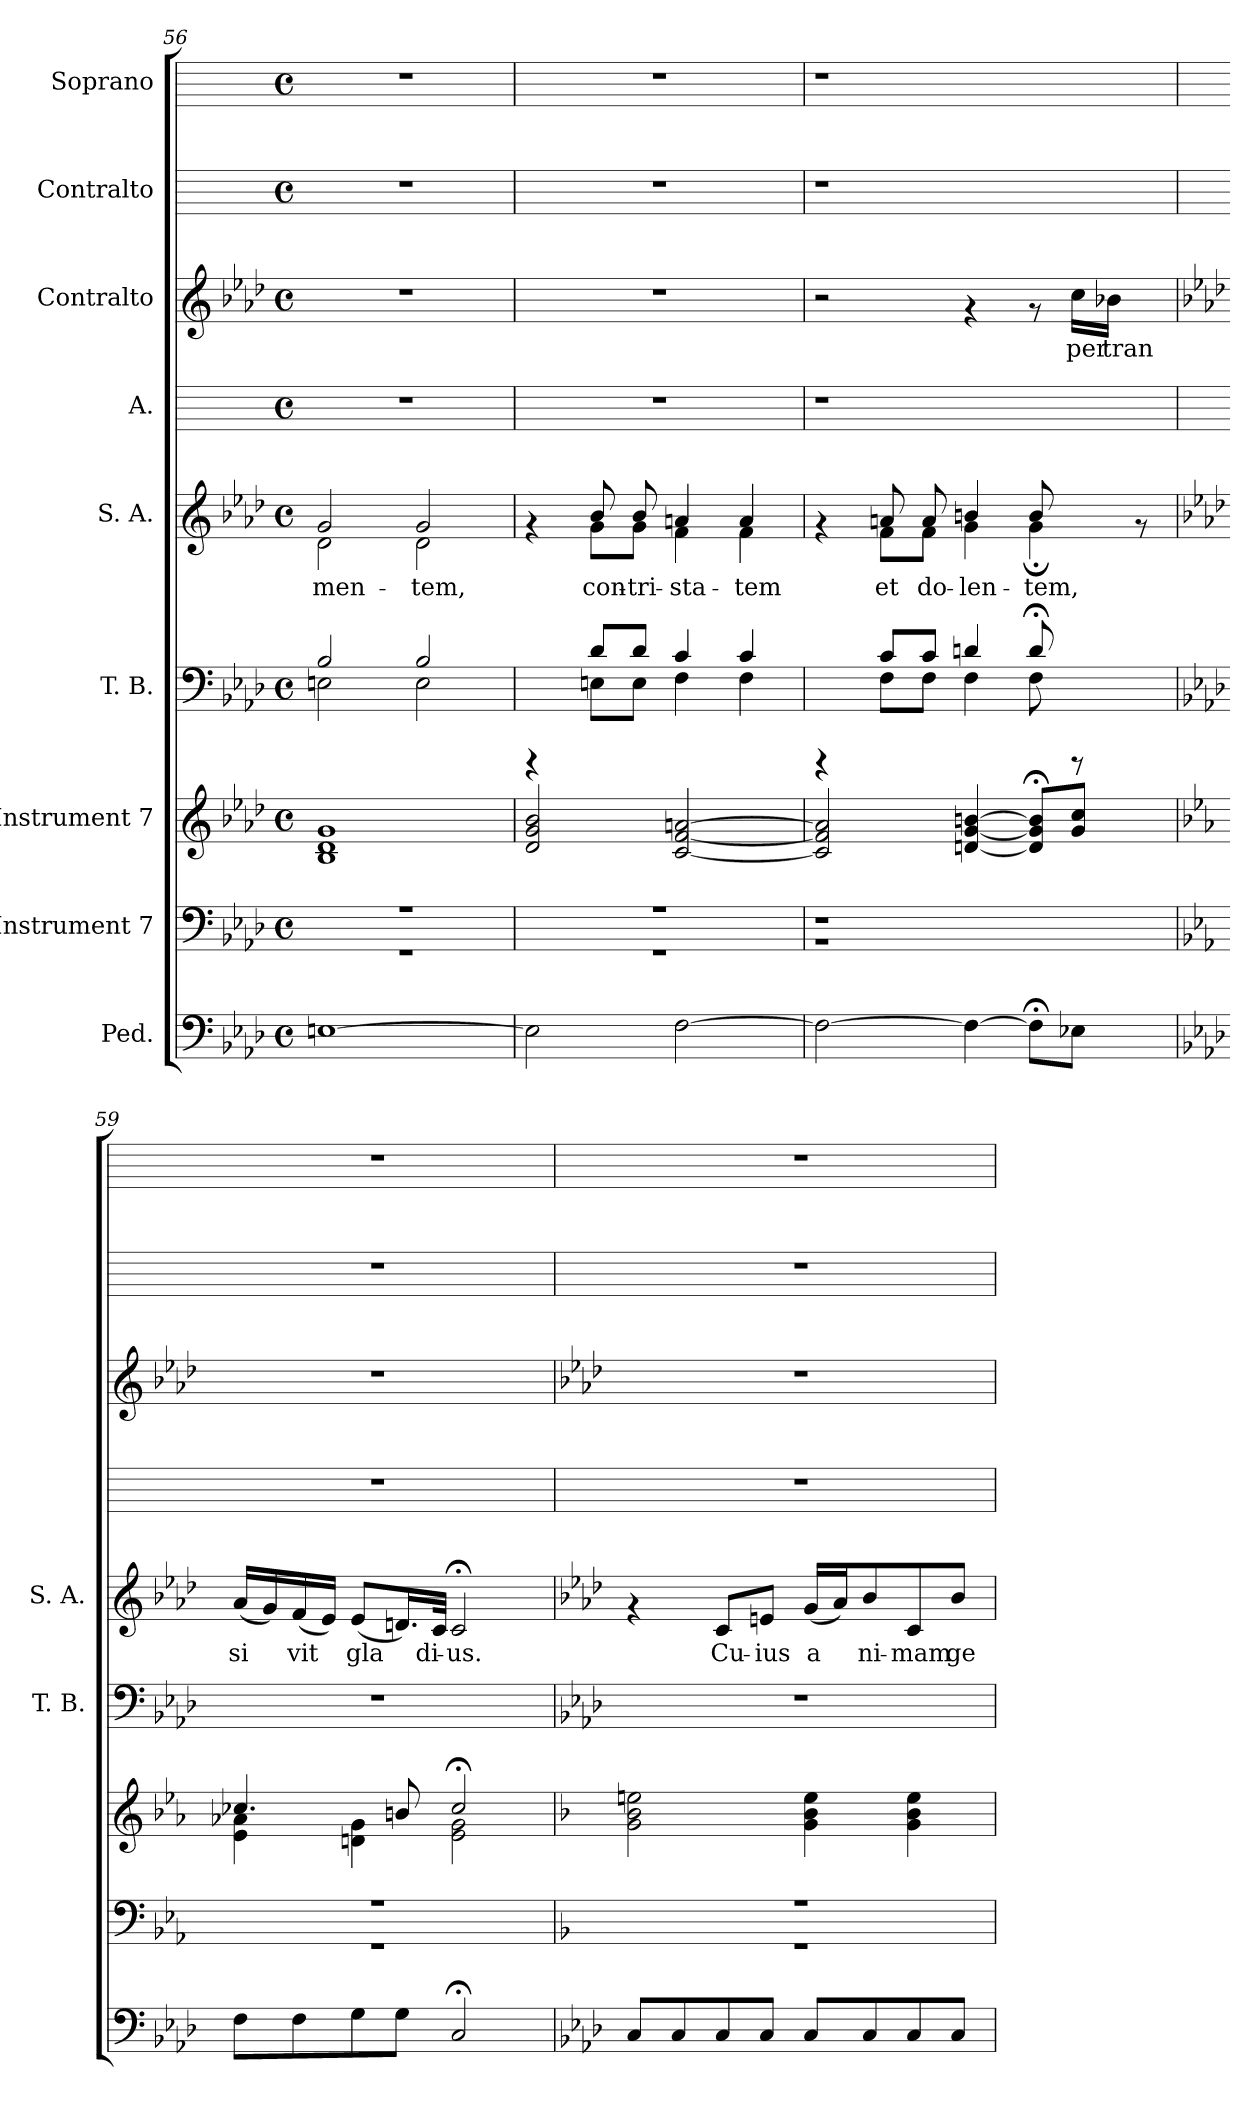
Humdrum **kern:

**kern	**kern	**kern	**kern	**kern	**text	**kern	**kern	**text	**kern	**kern
*part9	*part8	*part7	*part6	*part5	*part5	*part4	*part3	*part3	*part2	*part1
*staff9	*staff8	*staff7	*staff6	*staff5	*staff5	*staff4	*staff3	*staff3	*staff2	*staff1
*I"Ped.	*I"Instrument 7	*I"Instrument 7	*I"T.  B.	*I"S.  A.	*	*I"A.	*I"Contralto	*	*I"Contralto	*I"Soprano
*	*	*	*I'T.  B.	*I'S.  A.	*	*	*	*	*	*
*clefF4	*clefF4	*clefG2	*clefF4	*clefG2	*	*	*clefG2	*	*	*
*k[b-e-a-d-]	*k[b-e-a-d-]	*k[b-e-a-d-]	*k[b-e-a-d-]	*k[b-e-a-d-]	*	*k[]	*k[b-e-a-d-]	*	*k[]	*k[]
*A-:	*A-:	*A-:	*A-:	*A-:	*	*C:	*A-:	*	*C:	*C:
*M4/4	*M4/4	*M4/4	*M4/4	*M4/4	*	*M4/4	*M4/4	*	*M4/4	*M4/4
*met(c)	*met(c)	*met(c)	*met(c)	*met(c)	*	*met(c)	*met(c)	*	*met(c)	*met(c)
=56	=56	=56	=56	=56	=56	=56	=56	=56	=56	=56
*	*^	*	*^	*^	*	*	*	*	*	*
!	!	!	!	!	!	!	!	!LO:LY:b:cj	!	!	!	!	!
[>1En	1r	1r	1d- 1B- 1g	2B-/	2En\	2g/	2d-\	-men-	1r	1r	.	1r	1r
!	!	!	!	!	!	!	!	!LO:LY:b:cj	!	!	!	!	!
.	.	.	.	2B-/	2E\	2g/	2d-\	-tem,	.	.	.	.	.
=57	=57	=57	=57	=57	=57	=57	=57	=57	=57	=57	=57	=57	=57
2E\]	1r	1r	2g/ 2d-/ 2b-/	4rCCC	4ryy	4rf	4ryy	.	1r	1r	.	1r	1r
!	!	!	!	!	!	!	!	!LO:LY:b:cj	!	!	!	!	!
.	.	.	.	8d-/L	8En\L	8b-/L	8g\L	con-	.	.	.	.	.
!	!	!	!	!	!	!	!	!LO:LY:b:cj	!	!	!	!	!
.	.	.	.	8d-/J	8E\J	8b-/	8g\J	-tri-	.	.	.	.	.
!	!	!	!	!	!	!	!	!LO:LY:b:cj	!	!	!	!	!
[>2F\	.	.	[<2f/ [<2c/ [>2an/	4c/	4F\	4an/	4f\	-sta-	.	.	.	.	.
!	!	!	!	!	!	!	!	!LO:LY:b:cj	!	!	!	!	!
.	.	.	.	4c/	4F\	4a/	4f\	-tem	.	.	.	.	.
=58	=58	=58	=58	=58	=58	=58	=58	=58	=58	=58	=58	=58	=58
2F\_>	1r	1r	2f/] 2c/] 2a/]	4rCCC	4ryy	4rf	4ryy	.	1r	2r	.	1r	1r
!	!	!	!	!	!	!	!	!LO:LY:b:cj	!	!	!	!	!
.	.	.	.	8c/L	8F\L	8an/L	8f\L	et	.	.	.	.	.
!	!	!	!	!	!	!	!	!LO:LY:b:cj	!	!	!	!	!
.	.	.	.	8c/J	8F\J	8a/	8f\J	do-	.	.	.	.	.
!	!	!	!	!	!	!	!	!LO:LY:b:cj	!	!	!	!	!
4F\_>	.	.	[<4g/ [<4dn/ [>4bn/	4dn/	4F\	4bn/	4g\	-len-	.	4rf	.	.	.
!	!	!	!	!	!	!	!	!LO:LY:b:cj	!	!	!	!	!
8F;<\L]	.	.	8b/];< 8d/];< 8g/];<L	8d;/	8F\	4g\	8b;</	-tem,	.	8rf	.	.	.
!	!	!	!	!	!	!	!	!	!	!	!LO:LY:b:cj	!	!
8E-X\J	.	.	8g/ 8cc/J	8rCCC	8ryy	.	4ryy	.	.	16cc\L	per	.	.
!	!	!	!	!	!	!	!	!	!	!	!LO:LY:b:cj	!	!
.	.	.	.	.	.	.	.	.	.	16b-X\J	tran	.	.
8ryy	8ryy	8ryy	8ryy	8ryy	8ryy	8rf	.	.	8ryy	8ryy	.	8ryy	8ryy
*	*	*	*	*v	*v	*	*	*	*	*	*	*	*
*	*	*	*	*	*v	*v	*	*	*	*	*	*
!!LO:LB:g=z
=59	=59	=59	=59	=59	=59	=59	=59	=59	=59	=59	=59
*	*k[b-e-a-]	*	*k[b-e-a-]	*	*	*	*	*	*	*	*
*	*E-:	*	*E-:	*	*	*	*	*	*	*	*
*	*	*	*^	*^	*	*	*	*	*	*	*
!	!	!	!	!	!	!	!	!LO:LY:b:cj	!	!	!	!	!
*	*	*	*	*	*v	*v	*	*	*	*	*	*	*
8F\L	1r	1r	4.cc-X/	4e-\ 4a-X\	1r	(<16a-/L	si-	1r	1r	.	1r	1r
!	!	!	!	!	!	!	!LO:LY:b:cj	!	!	!	!	!
.	.	.	.	.	.	16g/)	--	.	.	.	.	.
!	!	!	!	!	!	!	!LO:LY:b:cj	!	!	!	!	!
8F\	.	.	.	.	.	(<16f/	-vit	.	.	.	.	.
!	!	!	!	!	!	!	!LO:LY:b:cj	!	!	!	!	!
.	.	.	.	.	.	16e-/J)	.	.	.	.	.	.
!	!	!	!	!	!	!	!LO:LY:b:cj	!	!	!	!	!
8G\	.	.	.	4dn\ 4g\	.	(<8e-/L	gla-	.	.	.	.	.
!	!	!	!	!	!	!	!LO:LY:b:cj	!	!	!	!	!
8G\J	.	.	8bn/	.	.	16.dn/)	--	.	.	.	.	.
!	!	!	!	!	!	!	!LO:LY:b:cj	!	!	!	!	!
.	.	.	.	.	.	32c/J	-di-	.	.	.	.	.
!	!	!	!	!	!	!	!LO:LY:b:cj	!	!	!	!	!
2C;</	.	.	2cc-;</	2e-\ 2g\	.	2c;</	-us.	.	.	.	.	.
*	*	*	*v	*v	*	*	*	*	*	*	*	*
=60	=60	=60	=60	=60	=60	=60	=60	=60	=60	=60	=60
*	*k[b-]	*	*k[b-]	*	*	*	*	*	*	*	*
*	*F:	*	*F:	*	*	*	*	*	*	*	*
8C/L	1r	1r	2b-\ 2g\ 2een\	1r	4rf	.	1r	1r	.	1r	1r
8C/	.	.	.	.	.	.	.	.	.	.	.
!	!	!	!	!	!	!LO:LY:b:cj	!	!	!	!	!
8C/	.	.	.	.	8c/L	Cu-	.	.	.	.	.
!	!	!	!	!	!	!LO:LY:b:cj	!	!	!	!	!
8C/J	.	.	.	.	8en/J	-ius	.	.	.	.	.
!	!	!	!	!	!	!LO:LY:b:cj	!	!	!	!	!
8C/L	.	.	4ee\ 4b-\ 4g\	.	(<16g/L	a-	.	.	.	.	.
!	!	!	!	!	!	!LO:LY:b:cj	!	!	!	!	!
.	.	.	.	.	16a-/)	--	.	.	.	.	.
!	!	!	!	!	!	!LO:LY:b:cj	!	!	!	!	!
8C/	.	.	.	.	8b-/	-ni-	.	.	.	.	.
!	!	!	!	!	!	!LO:LY:b:cj	!	!	!	!	!
8C/	.	.	4b-\ 4g\ 4ee\	.	8c/	-mam	.	.	.	.	.
!	!	!	!	!	!	!LO:LY:b:cj	!	!	!	!	!
8C/J	.	.	.	.	8b-/J	ge-	.	.	.	.	.
*	*v	*v	*	*	*	*	*	*	*	*	*
=	=	=	=	=	=	=	=	=	=	=
*-	*-	*-	*-	*-	*-	*-	*-	*-	*-	*-
